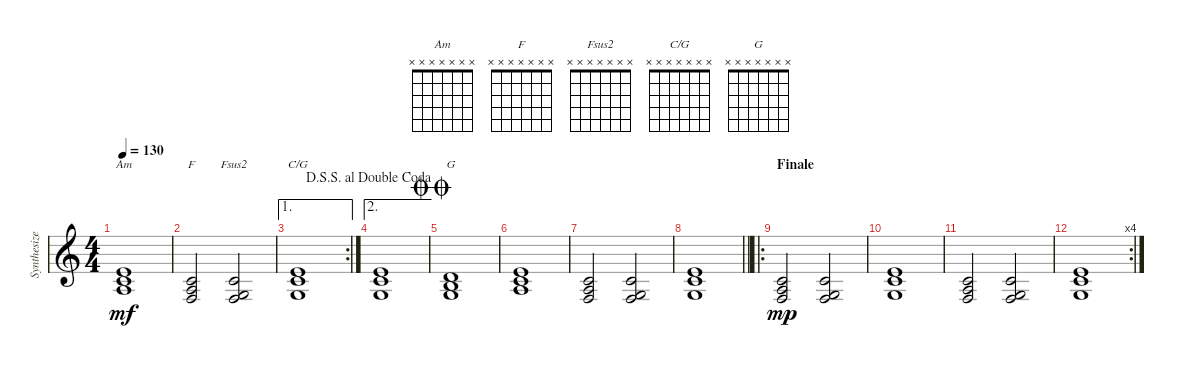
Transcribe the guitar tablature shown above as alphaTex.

\track ("Synthesizer" "Synthesize") {instrument fx3crystal}
\staff {score}
\tuning (E4 B3 G3 D3 A2 E2 B1) {hide}
\chord ("Am" x x x x x x x)
\chord ("F" x x x x x x x)
\chord ("Fsus2" x x x x x x x)
\chord ("C/G" x x x x x x x)
\chord ("G" x x x x x x x)
\ts (4 4)
\tempo 130
\clef g2
\ks c
(0.1 1.2 2.3).1{ch "Am" dy mf} |
(1.2 2.3 3.4).2{ch "F"} (1.2 0.3 3.4).2{ch "Fsus2"} |
\ae 1
\rc 2
(0.1 1.2 0.3).1{ch "C/G"} |
\ae 2
\jump dalsegnosegnoaldoublecoda
(0.1 1.2 0.3).1 |
\jump doublecoda
(3.2 4.3 5.4).1{ch "G"} |
(0.1 1.2 2.3).1 |
(1.2 2.3 3.4).2 (1.2 0.3 3.4).2 |
\barLineRight lightlight
(0.1 1.2 0.3).1 |
\ro
\section ("" "Finale")
(1.2 2.3 3.4).2{dy mp} (1.2 0.3 3.4).2 |
(0.1 1.2 0.3).1 |
(1.2 2.3 3.4).2 (1.2 0.3 3.4).2 |
\rc 4
(0.1 1.2 0.3).1
